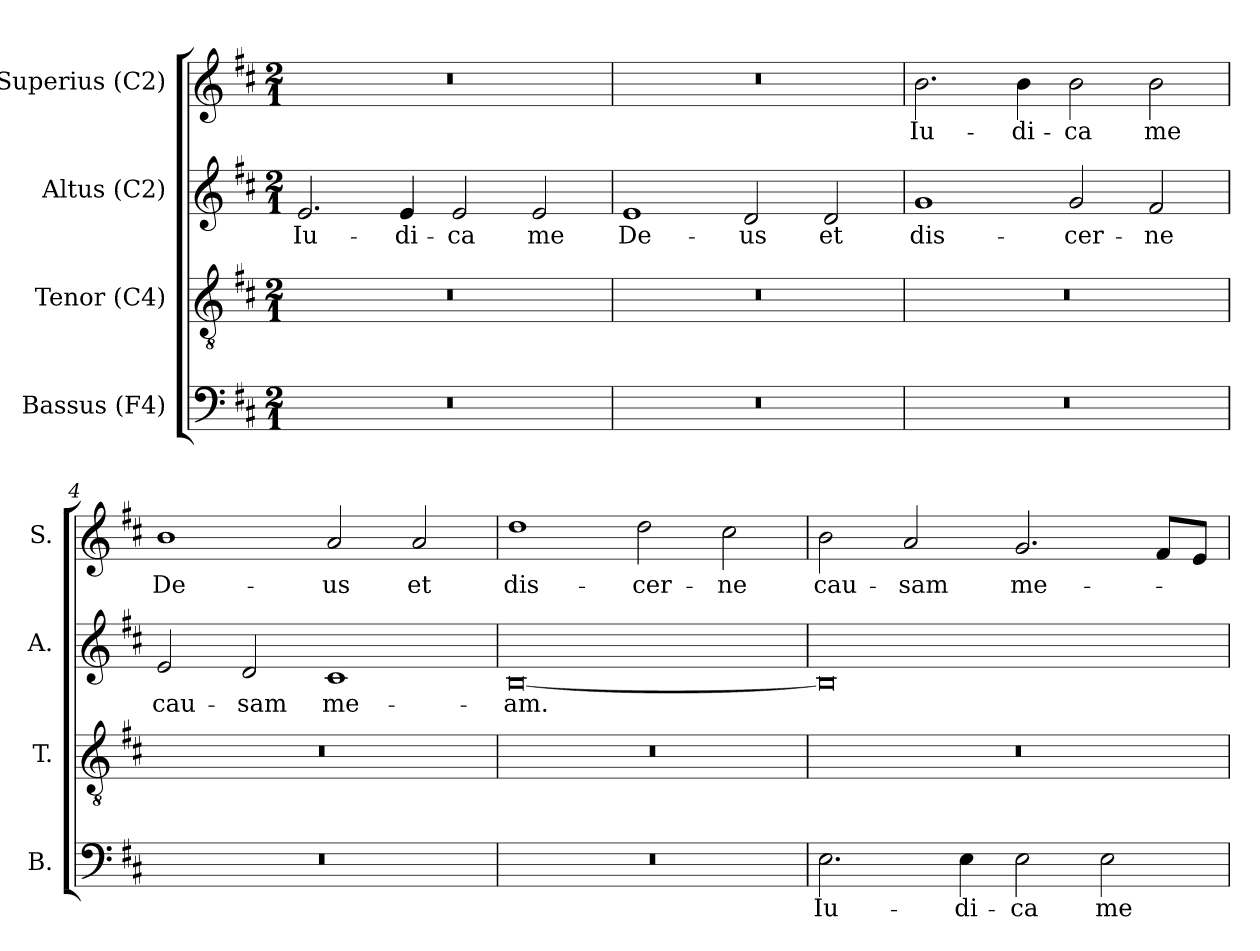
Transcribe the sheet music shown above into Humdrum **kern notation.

**kern	**text	**kern	**kern	**text	**kern	**text
*part4	*part4	*part3	*part2	*part2	*part1	*part1
*staff4	*staff4	*staff3	*staff2	*staff2	*staff1	*staff1
*I"Bassus (F4)	*	*I"Tenor (C4)	*I"Altus (C2)	*	*I"Superius (C2)	*
*I'B.	*	*I'T.	*I'A.	*	*I'S.	*
!!LO:PB:g=z
*clefF4	*	*clefGv2	*clefG2	*	*clefG2	*
*	*	*ITrd7c12	*ITrd7c12	*	*	*
*k[f#c#]	*	*k[f#c#]	*k[f#c#]	*	*k[f#c#]	*
*D:	*	*D:	*D:	*	*D:	*
*M2/1	*	*M2/1	*M2/1	*	*M2/1	*
=1	=1	=1	=1	=1	=1	=1
!LO:N:vis=1	!	!LO:N:vis=1	!	!	!	!
!	!	!	!	!LO:LY:b:color=#000000	!LO:N:vis=1	!
0r	.	0r	2.Ei/	Iu-	0r	.
!	!	!	!	!LO:LY:b:color=#000000	!	!
.	.	.	4Ei/	-di-	.	.
!	!	!	!	!LO:LY:b:color=#000000	!	!
.	.	.	2Ei/	-ca	.	.
!	!	!	!	!LO:LY:b:color=#000000	!	!
.	.	.	2Ei/	me	.	.
=2	=2	=2	=2	=2	=2	=2
!LO:N:vis=1	!	!LO:N:vis=1	!	!	!	!
!	!	!	!	!LO:LY:b:color=#000000	!LO:N:vis=1	!
0r	.	0r	1Ei	De-	0r	.
!	!	!	!	!LO:LY:b:color=#000000	!	!
.	.	.	2Di/	-us	.	.
!	!	!	!	!LO:LY:b:color=#000000	!	!
.	.	.	2Di/	et	.	.
=3	=3	=3	=3	=3	=3	=3
!LO:N:vis=1	!	!LO:N:vis=1	!	!	!	!
!	!	!	!	!LO:LY:b:color=#000000	!	!
!	!	!	!	!	!	!LO:LY:b:color=#000000
0r	.	0r	1Gi	dis-	2.bi\	Iu-
!	!	!	!	!	!	!LO:LY:b:color=#000000
.	.	.	.	.	4bi\	-di-
!	!	!	!	!LO:LY:b:color=#000000	!	!
!	!	!	!	!	!	!LO:LY:b:color=#000000
.	.	.	2Gi/	-cer-	2bi\	-ca
!	!	!	!	!LO:LY:b:color=#000000	!	!
!	!	!	!	!	!	!LO:LY:b:color=#000000
.	.	.	2F#i/	-ne	2bi\	me
=4	=4	=4	=4	=4	=4	=4
!LO:N:vis=1	!	!LO:N:vis=1	!	!	!	!
!	!	!	!	!LO:LY:b:color=#000000	!	!
!	!	!	!	!	!	!LO:LY:b:color=#000000
0r	.	0r	2Ei/	cau-	1bi	De-
!	!	!	!	!LO:LY:b:color=#000000	!	!
.	.	.	2Di/	-sam	.	.
!	!	!	!	!LO:LY:b:color=#000000	!	!
!	!	!	!	!	!	!LO:LY:b:color=#000000
.	.	.	1C#i	me-	2ai/	-us
!	!	!	!	!	!	!LO:LY:b:color=#000000
.	.	.	.	.	2ai/	et
!!LO:LB:g=z
=5	=5	=5	=5	=5	=5	=5
!LO:N:vis=1	!	!LO:N:vis=1	!	!	!	!
!	!	!	!	!LO:LY:b:color=#000000	!	!
!	!	!	!	!	!	!LO:LY:b:color=#000000
0r	.	0r	[0BBi	-am.	1ddi	dis-
!	!	!	!	!	!	!LO:LY:b:color=#000000
.	.	.	.	.	2ddi\	-cer-
!	!	!	!	!	!	!LO:LY:b:color=#000000
.	.	.	.	.	2cc#i\	-ne
=6	=6	=6	=6	=6	=6	=6
!	!LO:LY:b:color=#000000	!LO:N:vis=1	!	!	!	!
!	!	!	!	!	!	!LO:LY:b:color=#000000
2.Ei\	Iu-	0r	0BBi]	.	2bi\	cau-
!	!	!	!	!	!	!LO:LY:b:color=#000000
.	.	.	.	.	2ai/	-sam
!	!LO:LY:b:color=#000000	!	!	!	!	!
4Ei\	-di-	.	.	.	.	.
!	!LO:LY:b:color=#000000	!	!	!	!	!
!	!	!	!	!	!	!LO:LY:b:color=#000000
2Ei\	-ca	.	.	.	2.gi/	me-
!	!LO:LY:b:color=#000000	!	!	!	!	!
2Ei\	me	.	.	.	.	.
.	.	.	.	.	8f#i/L	.
.	.	.	.	.	8ei/J	.
=	=	=	=	=	=	=
*-	*-	*-	*-	*-	*-	*-
